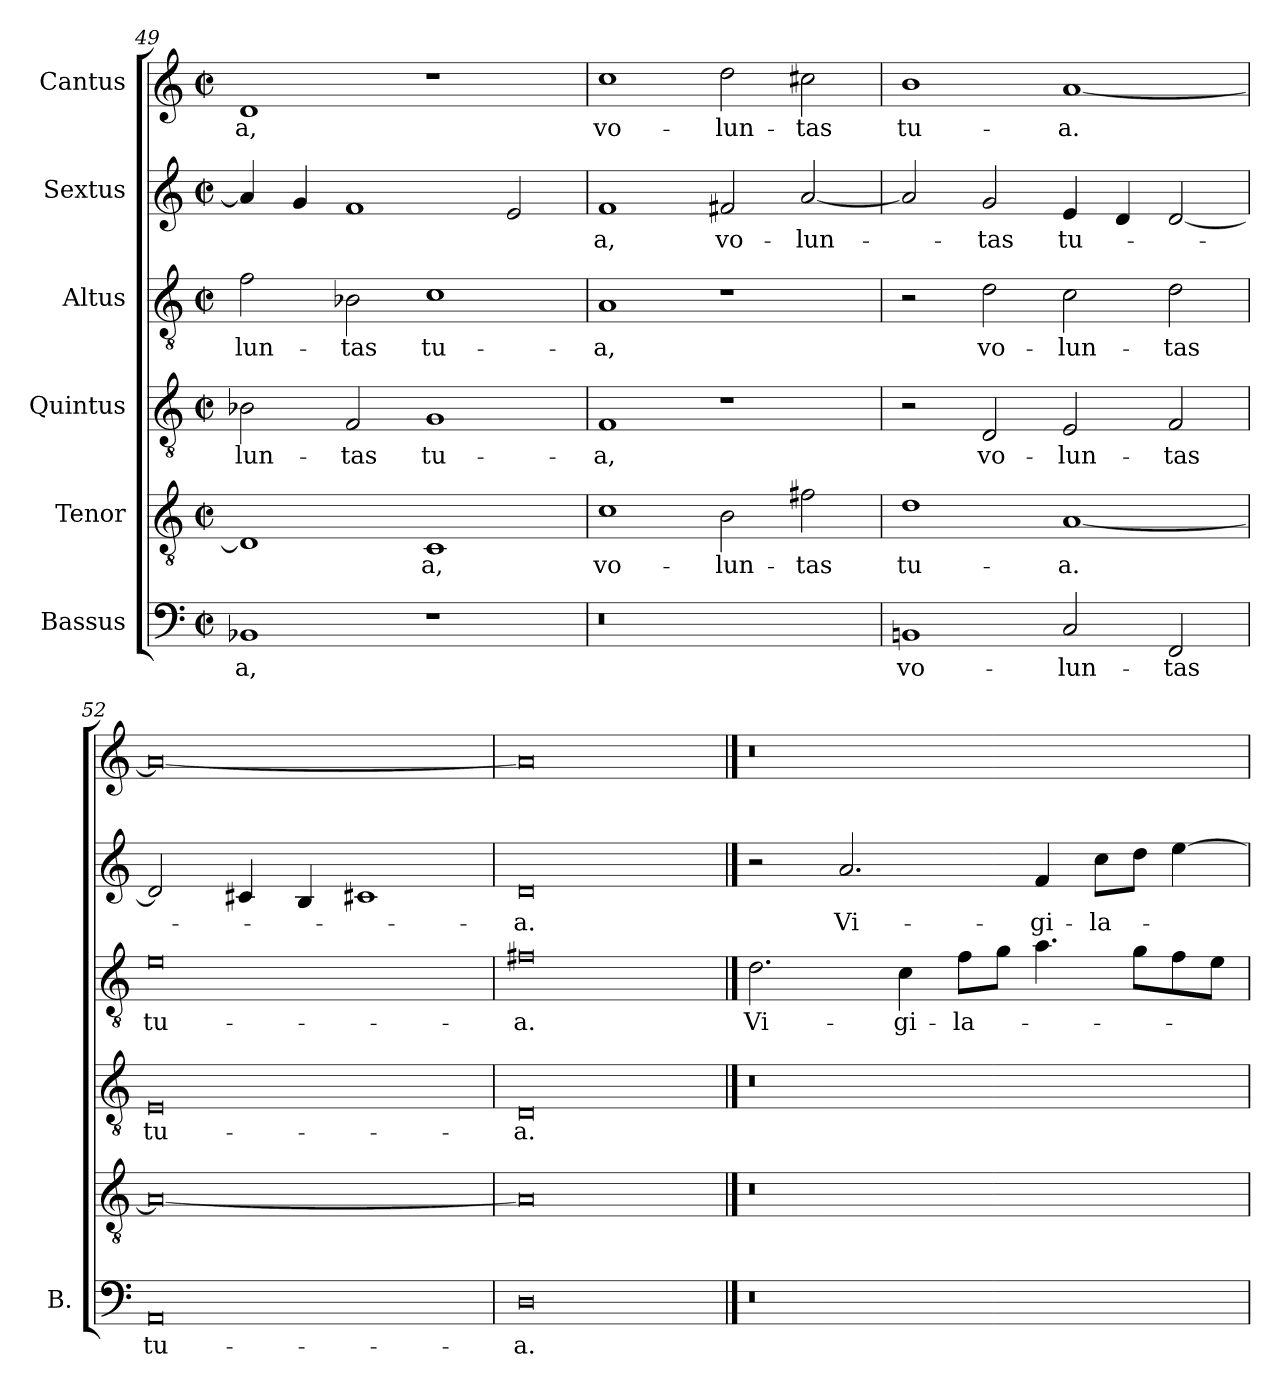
**kern	**text	**kern	**text	**kern	**text	**kern	**text	**kern	**text	**kern	**text
*part6	*part6	*part5	*part5	*part4	*part4	*part3	*part3	*part2	*part2	*part1	*part1
*staff6	*staff6	*staff5	*staff5	*staff4	*staff4	*staff3	*staff3	*staff2	*staff2	*staff1	*staff1
*I"Bassus	*	*I"Tenor	*	*I"Quintus	*	*I"Altus	*	*I"Sextus	*	*I"Cantus	*
*I'B.	*	*	*	*	*	*	*	*	*	*	*
*clefF4	*	*clefGv2	*	*clefGv2	*	*clefGv2	*	*clefG2	*	*clefG2	*
*k[]	*	*k[]	*	*k[]	*	*k[]	*	*k[]	*	*k[]	*
*C:	*	*C:	*	*C:	*	*C:	*	*C:	*	*C:	*
*M2/2	*	*M2/2	*	*M2/2	*	*M2/2	*	*M2/2	*	*M2/2	*
*met(c|)	*	*met(c|)	*	*met(c|)	*	*met(c|)	*	*met(c|)	*	*met(c|)	*
=49	=49	=49	=49	=49	=49	=49	=49	=49	=49	=49	=49
1BB-X/	-a,	1D/]	.	2B-X\	-lun-	2f\	-lun-	4a/]	.	1d/	-a,
.	.	.	.	.	.	.	.	4g/	.	.	.
.	.	.	.	2F/	-tas	2B-X\	-tas	1f/	.	.	.
1r	.	1C/	-a,	1G/	tu-	1c\	tu-	.	.	1r	.
.	.	.	.	.	.	.	.	2e/	.	.	.
=50	=50	=50	=50	=50	=50	=50	=50	=50	=50	=50	=50
!LO:N:vis=0	!	!	!	!	!	!	!	!	!	!	!
1r	.	1c\	vo-	1F/	-a,	1A/	-a,	1f/	-a,	1cc\	vo-
1ryy	.	2B\	-lun-	1r	.	1r	.	2f#X/	vo-	2dd\	-lun-
.	.	2f#X\	-tas	.	.	.	.	[2a/	-lun-	2cc#X\	-tas
=51	=51	=51	=51	=51	=51	=51	=51	=51	=51	=51	=51
1BBn/	vo-	1d\	tu-	2r	.	2r	.	2a/]	.	1b\	tu-
.	.	.	.	2D/	vo-	2d\	vo-	2g/	-tas	.	.
2C/	-lun-	[1A/	-a.	2E/	-lun-	2c\	-lun-	4e/	tu-	[1a/	-a.
.	.	.	.	.	.	.	.	4d/	.	.	.
2FF/	-tas	.	.	2F/	-tas	2d\	-tas	[2d/	.	.	.
=52	=52	=52	=52	=52	=52	=52	=52	=52	=52	=52	=52
0AA/	tu-	0A/_	.	0E/	tu-	0e\	tu-	2d/]	.	0a/_	.
.	.	.	.	.	.	.	.	4c#X/	.	.	.
.	.	.	.	.	.	.	.	4B/	.	.	.
.	.	.	.	.	.	.	.	1c#X/	.	.	.
=53	=53	=53	=53	=53	=53	=53	=53	=53	=53	=53	=53
0D\	-a.	0A/]	.	0D/	-a.	0f#X\	-a.	0d/	-a.	0a/]	.
==54	==54	==54	==54	==54	==54	==54	==54	==54	==54	==54	==54
!LO:N:vis=0	!	!LO:N:vis=0	!	!LO:N:vis=0	!	!	!	!	!	!LO:N:vis=0	!
1r	.	1r	.	1r	.	2.d\	Vi-	2r	.	1r	.
.	.	.	.	.	.	.	.	2.a/	Vi-	.	.
.	.	.	.	.	.	4c\	-gi-	.	.	.	.
1ryy	.	1ryy	.	1ryy	.	8f\L	-la-	.	.	1ryy	.
.	.	.	.	.	.	8g\J	.	.	.	.	.
.	.	.	.	.	.	4.a\	.	4f/	-gi-	.	.
.	.	.	.	.	.	.	.	8cc\L	-la-	.	.
.	.	.	.	.	.	8g\L	.	8dd\J	.	.	.
.	.	.	.	.	.	8f\	.	[4ee\	.	.	.
.	.	.	.	.	.	8e\J	.	.	.	.	.
=	=	=	=	=	=	=	=	=	=	=	=
*-	*-	*-	*-	*-	*-	*-	*-	*-	*-	*-	*-
